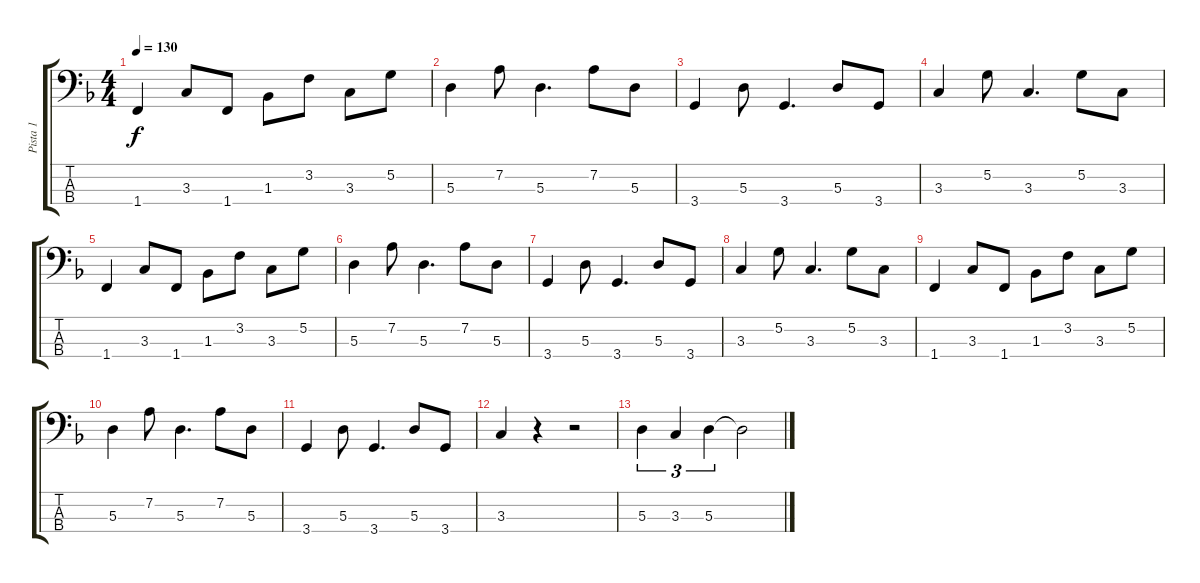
\track ("Pista 1" "Pista 1") {instrument electricbassfinger}
\staff {score tabs}
\tuning (G2 D2 A1 E1) {hide}
\ts (4 4)
\tempo 130
\clef f4
\ks dminor
1.4.4{dy f} 3.3.8 1.4.8 1.3.8 3.2.8 3.3.8 5.2.8 |
5.3.4 7.2.8 5.3.4{d} 7.2.8 5.3.8 |
3.4.4 5.3.8 3.4.4{d} 5.3.8 3.4.8 |
3.3.4 5.2.8 3.3.4{d} 5.2.8 3.3.8 |
1.4.4 3.3.8 1.4.8 1.3.8 3.2.8 3.3.8 5.2.8 |
5.3.4 7.2.8 5.3.4{d} 7.2.8 5.3.8 |
3.4.4 5.3.8 3.4.4{d} 5.3.8 3.4.8 |
3.3.4 5.2.8 3.3.4{d} 5.2.8 3.3.8 |
1.4.4 3.3.8 1.4.8 1.3.8 3.2.8 3.3.8 5.2.8 |
5.3.4 7.2.8 5.3.4{d} 7.2.8 5.3.8 |
3.4.4 5.3.8 3.4.4{d} 5.3.8 3.4.8 |
3.3.4 r.4 r.2 |
5.3.4{tu (3 2)} 3.3.4{tu (3 2)} 5.3.4{tu (3 2)} 5.3{t}.2
